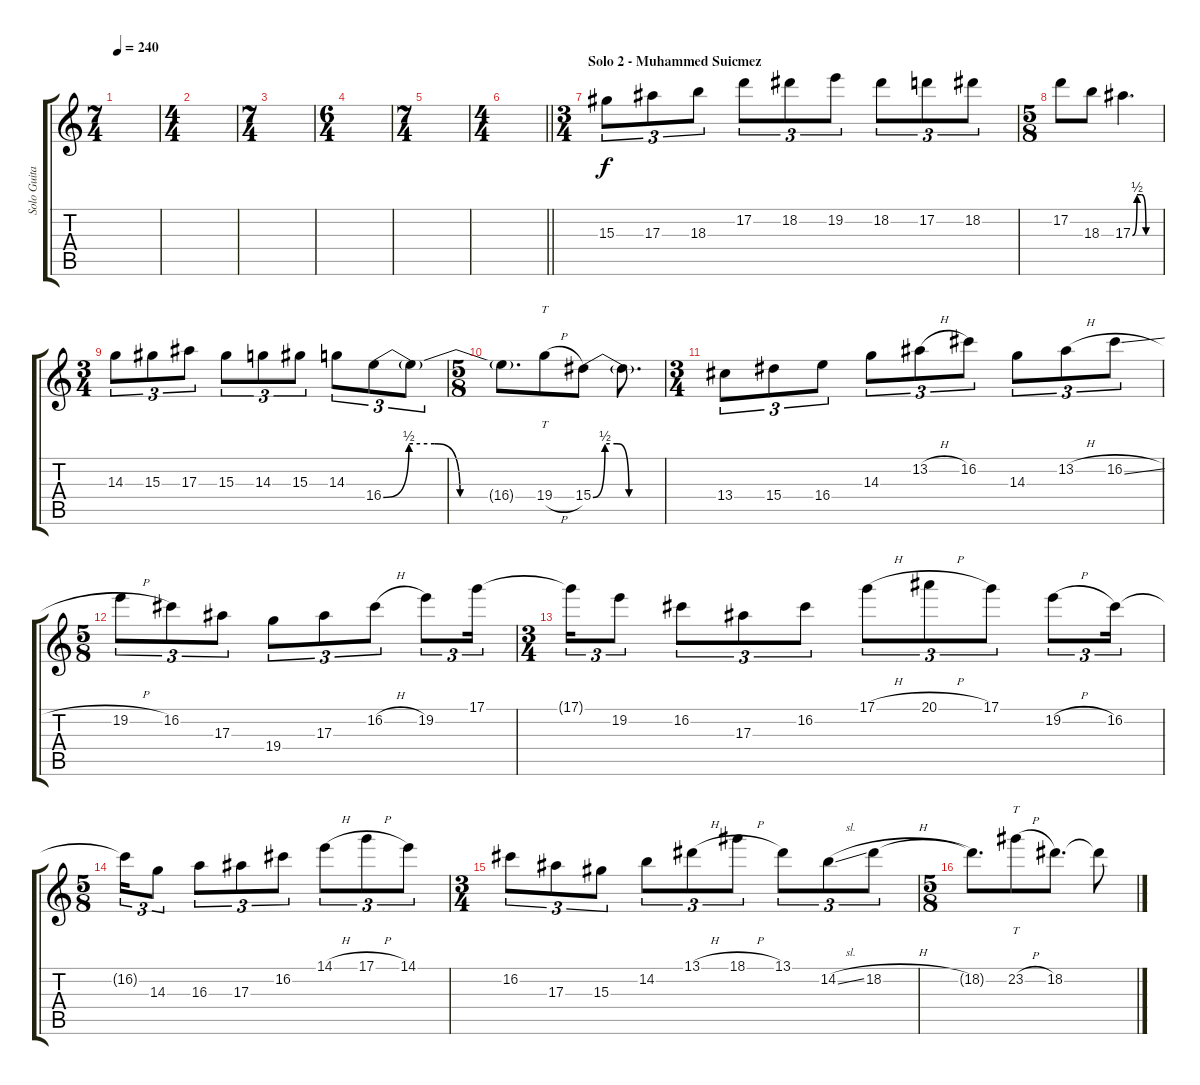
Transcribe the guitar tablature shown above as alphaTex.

\track ("Solo Guitare 2" "Solo Guita") {instrument overdrivenguitar}
\staff {score tabs}
\tuning (D4 A3 F3 C3 G2 D2) {hide}
\ts (7 4)
\tempo 240
\clef g2
\ks c
|
\ts (4 4)
|
\ts (7 4)
|
\ts (6 4)
|
\ts (7 4)
|
\ts (4 4)
\barLineRight lightlight
|
\ts (3 4)
\section ("" "Solo 2 - Muhammed Suicmez")
15.3.8{tu (3 2)} 17.3.8{tu (3 2)} 18.3.8{tu (3 2)} 17.2.8{tu (3 2)} 18.2.8{tu (3 2)} 19.2.8{tu (3 2)} 18.2.8{tu (3 2)} 17.2.8{tu (3 2)} 18.2.8{tu (3 2)} |
\ts (5 8)
17.2.8 18.3.8 17.3{be (custom 0 0 10 2 20 2 30 0 60 0)}.4{d} |
\ts (3 4)
14.3.8{tu (3 2)} 15.3.8{tu (3 2)} 17.3.8{tu (3 2)} 15.3.8{tu (3 2)} 14.3.8{tu (3 2)} 15.3.8{tu (3 2)} 14.3.8{tu (3 2)} 16.4{be (custom 0 0 10 2 20 2 30 0 60 0)}.8{tu (3 2)} 16.4{t}.8{tu (3 2)} |
\ts (5 8)
16.4{t}.8{d} 19.4{h}.8{tt} 15.4{be (custom 0 0 10 2 20 2 30 0 60 0)}.8 15.4{t}.8{d} |
\ts (3 4)
13.4.8{tu (3 2)} 15.4.8{tu (3 2)} 16.4.8{tu (3 2)} 14.3.8{tu (3 2)} 13.2{h}.8{tu (3 2)} 16.2.8{tu (3 2)} 14.3.8{tu (3 2)} 13.2{h}.8{tu (3 2)} 16.2{sl}.8{tu (3 2)} |
\ts (5 8)
19.2{h}.8{tu (3 2)} 16.2.8{tu (3 2)} 17.3.8{tu (3 2)} 19.4.8{tu (3 2)} 17.3.8{tu (3 2)} 16.2{h}.8{tu (3 2)} 19.2.8{tu (3 2)} 17.1.16{tu (3 2)} |
\ts (3 4)
17.1{t}.16{tu (3 2)} 19.2.8{tu (3 2)} 16.2.8{tu (3 2)} 17.3.8{tu (3 2)} 16.2.8{tu (3 2)} 17.1{h}.8{tu (3 2)} 20.1{h}.8{tu (3 2)} 17.1.8{tu (3 2)} 19.2{h}.8{tu (3 2)} 16.2.16{tu (3 2)} |
\ts (5 8)
16.2{t}.16{tu (3 2)} 14.3.8{tu (3 2)} 16.3.8{tu (3 2)} 17.3.8{tu (3 2)} 16.2.8{tu (3 2)} 14.1{h}.8{tu (3 2)} 17.1{h}.8{tu (3 2)} 14.1.8{tu (3 2)} |
\ts (3 4)
16.2.8{tu (3 2)} 17.3.8{tu (3 2)} 15.3.8{tu (3 2)} 14.2.8{tu (3 2)} 13.1{h}.8{tu (3 2)} 18.1{h}.8{tu (3 2)} 13.1.8{tu (3 2)} 14.2{sl}.8{tu (3 2)} 18.2{h}.8{tu (3 2)} |
\ts (5 8)
18.2{t}.8{d} 23.2{h}.8{tt} 18.2.8{d} 18.2{t}.8
